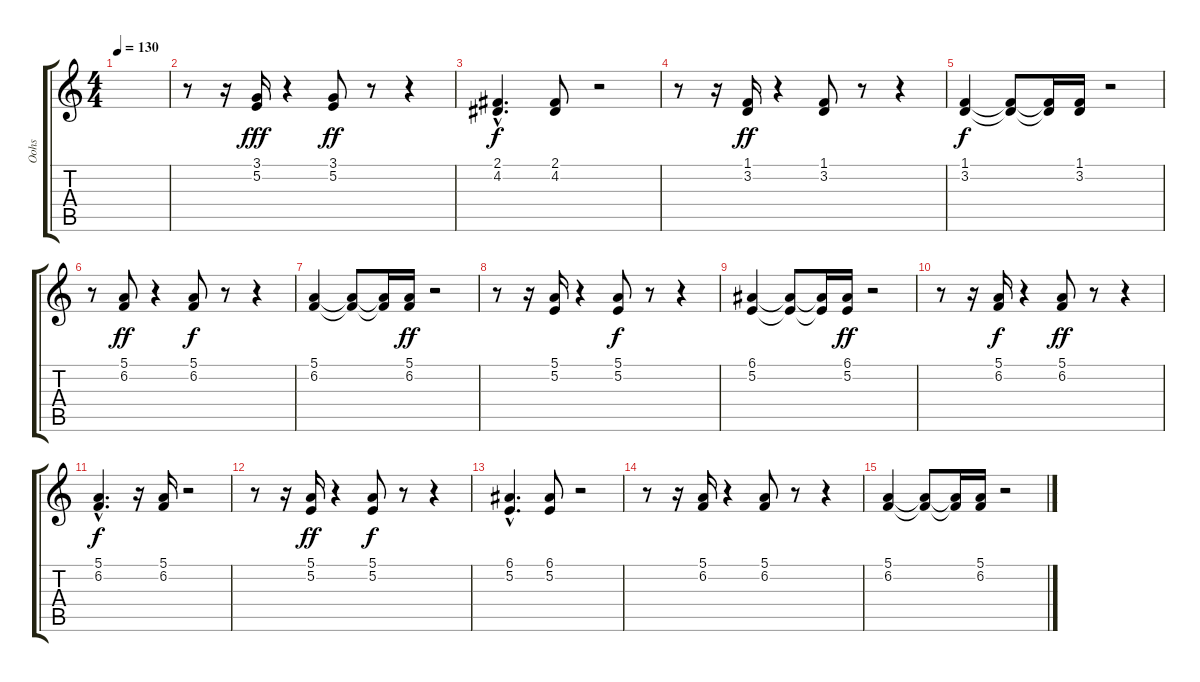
\track ("Oohs" "Oohs") {instrument voiceoohs}
\staff {score tabs}
\tuning (E4 B3 G3 D3 A2 E2) {hide}
\ts (4 4)
\tempo 130
\clef g2
\ks c
|
r.8 r.16 (3.1 5.2).16{dy fff} r.4 (3.1 5.2).8{dy ff} r.8 r.4 |
(2.1{hac} 4.2{hac}).4{d dy f} (2.1 4.2).8 r.2 |
r.8 r.16 (1.1 3.2).16{dy ff} r.4 (1.1 3.2).8 r.8 r.4 |
(1.1 3.2).4{dy f} (1.1{t} 3.2{t}).8 (1.1{t} 3.2{t}).16 (1.1 3.2).16 r.2 |
r.8 (5.1 6.2).8{dy ff} r.4 (5.1 6.2).8{dy f} r.8 r.4 |
(5.1 6.2).4 (5.1{t} 6.2{t}).8 (5.1{t} 6.2{t}).16 (5.1 6.2).16{dy ff} r.2 |
r.8 r.16 (5.1 5.2).16 r.4 (5.1 5.2).8{dy f} r.8 r.4 |
(6.1 5.2).4 (6.1{t} 5.2{t}).8 (6.1{t} 5.2{t}).16 (6.1 5.2).16{dy ff} r.2 |
r.8 r.16 (5.1 6.2).16{dy f} r.4 (5.1 6.2).8{dy ff} r.8 r.4 |
(5.1{hac} 6.2{hac}).4{d dy f} r.16 (5.1 6.2).16 r.2 |
r.8 r.16 (5.1 5.2).16{dy ff} r.4 (5.1 5.2).8{dy f} r.8 r.4 |
(6.1{hac} 5.2{hac}).4{d} (6.1 5.2).8 r.2 |
r.8 r.16 (5.1 6.2).16 r.4 (5.1 6.2).8 r.8 r.4 |
(5.1 6.2).4 (5.1{t} 6.2{t}).8 (5.1{t} 6.2{t}).16 (5.1 6.2).16 r.2
